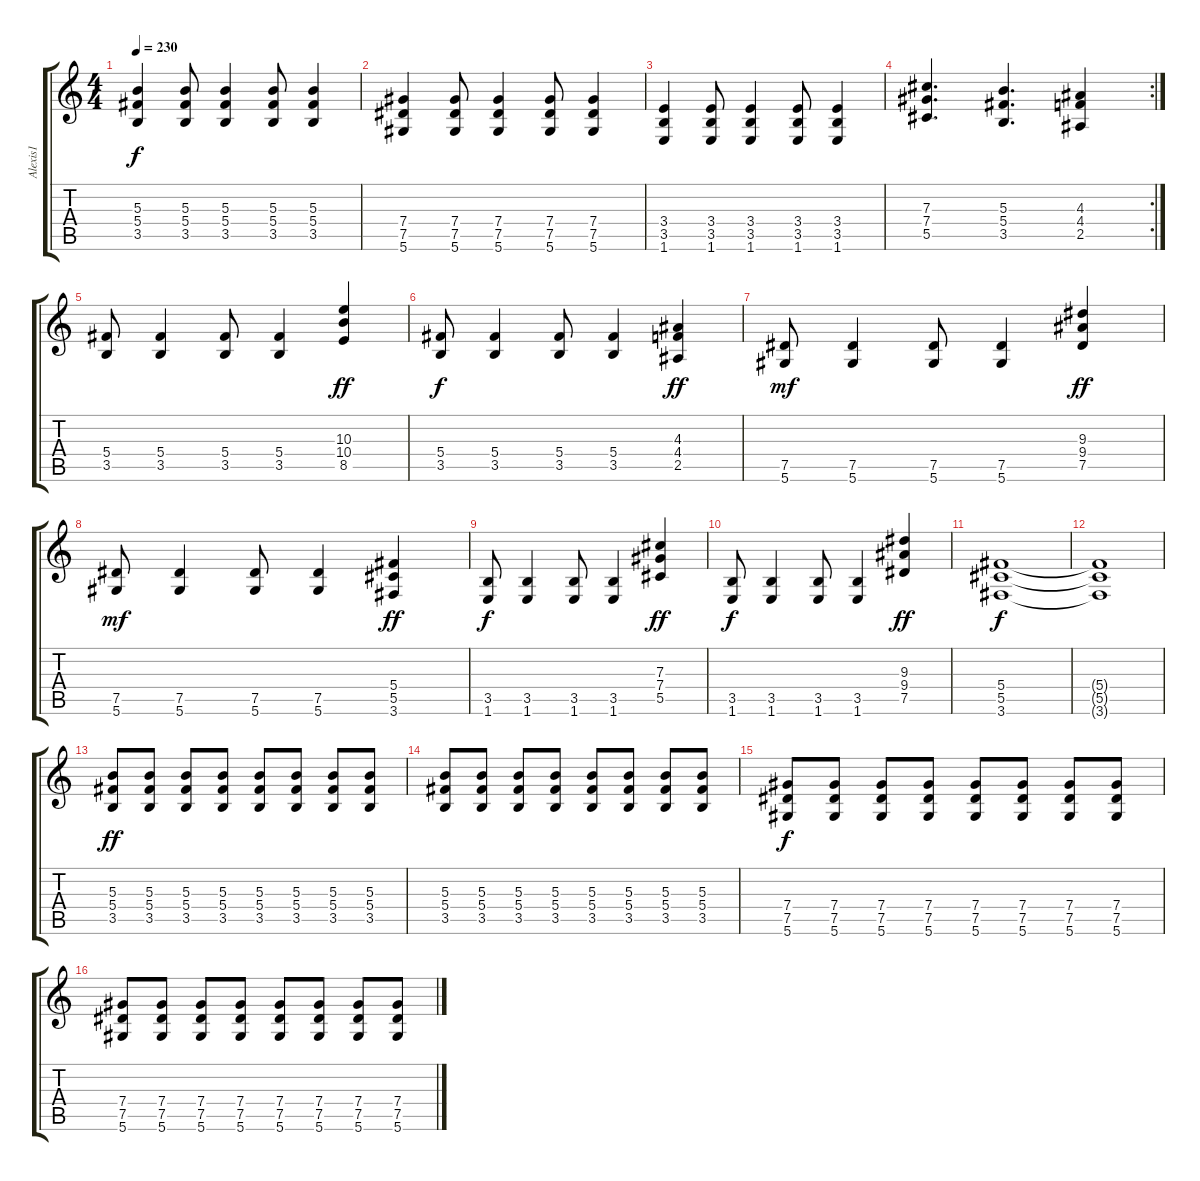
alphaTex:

\track ("Alexis1" "Alexis1") {instrument distortionguitar}
\staff {score tabs}
\tuning (Eb4 Bb3 Gb3 Db3 Ab2 Eb2) {hide}
\ts (4 4)
\tempo 230
\clef g2
\ks c
(5.3 5.4 3.5).4{dy f} (5.3 5.4 3.5).8 (5.3 5.4 3.5).4 (5.3 5.4 3.5).8 (5.3 5.4 3.5).4 |
(7.4 7.5 5.6).4 (7.4 7.5 5.6).8 (7.4 7.5 5.6).4 (7.4 7.5 5.6).8 (7.4 7.5 5.6).4 |
(3.4 3.5 1.6).4 (3.4 3.5 1.6).8 (3.4 3.5 1.6).4 (3.4 3.5 1.6).8 (3.4 3.5 1.6).4 |
\rc 2
(7.3 7.4 5.5).4{d} (5.3 5.4 3.5).4{d} (4.3 4.4 2.5).4 |
(5.4 3.5).8 (5.4 3.5).4 (5.4 3.5).8 (5.4 3.5).4 (10.3 10.4 8.5).4{dy ff} |
(5.4 3.5).8{dy f} (5.4 3.5).4 (5.4 3.5).8 (5.4 3.5).4 (4.3 4.4 2.5).4{dy ff} |
(7.5 5.6).8{dy mf} (7.5 5.6).4 (7.5 5.6).8 (7.5 5.6).4 (9.3 9.4 7.5).4{dy ff} |
(7.5 5.6).8{dy mf} (7.5 5.6).4 (7.5 5.6).8 (7.5 5.6).4 (5.4 5.5 3.6).4{dy ff} |
(3.5 1.6).8{dy f} (3.5 1.6).4 (3.5 1.6).8 (3.5 1.6).4 (7.3 7.4 5.5).4{dy ff} |
(3.5 1.6).8{dy f} (3.5 1.6).4 (3.5 1.6).8 (3.5 1.6).4 (9.3 9.4 7.5).4{dy ff} |
(5.4 5.5 3.6).1{dy f} |
(5.4{t} 5.5{t} 3.6{t}).1 |
(5.3 5.4 3.5).8{dy ff} (5.3 5.4 3.5).8 (5.3 5.4 3.5).8 (5.3 5.4 3.5).8 (5.3 5.4 3.5).8 (5.3 5.4 3.5).8 (5.3 5.4 3.5).8 (5.3 5.4 3.5).8 |
(5.3 5.4 3.5).8 (5.3 5.4 3.5).8 (5.3 5.4 3.5).8 (5.3 5.4 3.5).8 (5.3 5.4 3.5).8 (5.3 5.4 3.5).8 (5.3 5.4 3.5).8 (5.3 5.4 3.5).8 |
(7.4 7.5 5.6).8{dy f} (7.4 7.5 5.6).8 (7.4 7.5 5.6).8 (7.4 7.5 5.6).8 (7.4 7.5 5.6).8 (7.4 7.5 5.6).8 (7.4 7.5 5.6).8 (7.4 7.5 5.6).8 |
(7.4 7.5 5.6).8 (7.4 7.5 5.6).8 (7.4 7.5 5.6).8 (7.4 7.5 5.6).8 (7.4 7.5 5.6).8 (7.4 7.5 5.6).8 (7.4 7.5 5.6).8 (7.4 7.5 5.6).8
